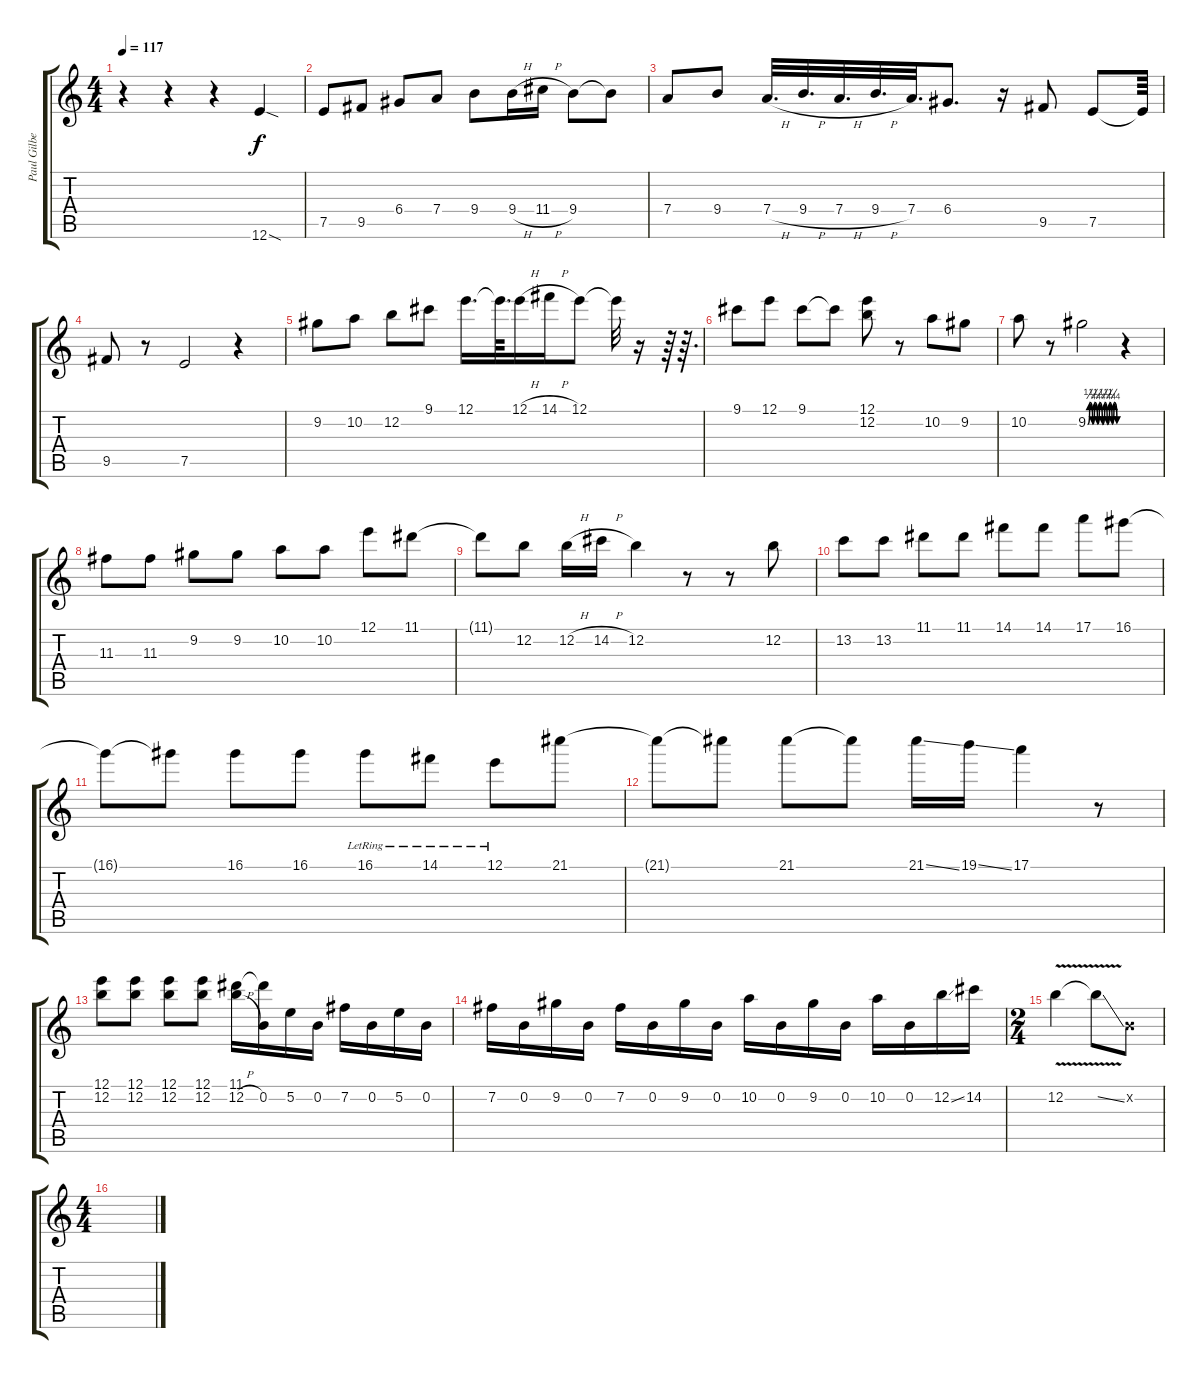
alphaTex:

\track ("Paul Gilbert - Solo Guitar" "Paul Gilbe") {instrument overdrivenguitar}
\staff {score tabs}
\tuning (E4 B3 G3 D3 A2 E2) {hide}
\ts (4 4)
\tempo 117
\clef g2
\ks c
r.4{dy f} r.4 r.4 12.6{sod}.4 |
7.5.8 9.5.8 6.4.8 7.4.8 9.4.8 9.4{h}.16 11.4{h}.16 9.4.8 9.4{t}.8 |
7.4.8 9.4.8 7.4{h}.32{d} 9.4{h}.32{d} 7.4{h}.32{d} 9.4{h}.32{d} 7.4.32{d} 6.4.8{d} r.16 9.5.8 7.5.8 7.5{t}.64 |
9.5.8 r.8 7.5.2 r.4 |
9.2.8 10.2.8 12.2.8 9.1.8 12.1.16{d} 12.1{t}.64{d} 12.1{h}.16 14.1{h}.16 12.1.8 12.1{t}.32 r.16 r.64 r.64{d} |
9.1.8 12.1.8 9.1.8 9.1{t}.8 (12.1 12.2).8 r.8 10.2.8 9.2.8 |
10.2.8 r.8 9.2{be (custom 0 0 4 1 10 0 14 1 20 0 24 1 30 0 35 1 40 0 45 1 50 0 54 1 60 0)}.2 r.4 |
11.3.8 11.3.8 9.2.8 9.2.8 10.2.8 10.2.8 12.1.8 11.1.8 |
11.1{t}.8 12.2.8 12.2{h}.16 14.2{h}.16 12.2.4 r.8 r.8 12.2.8 |
13.2.8 13.2.8 11.1.8 11.1.8 14.1.8 14.1.8 17.1.8 16.1.8 |
16.1{t}.8 16.1{t}.8 16.1.8 16.1.8 16.1{lr}.8 14.1{lr}.8 12.1{lr}.8 21.1.8 |
21.1{t}.8 21.1{t}.8 21.1.8 21.1{t}.8 21.1{ss}.16 19.1{ss}.16 17.1.4 r.8 |
(12.1 12.2).8 (12.1 12.2).8 (12.1 12.2).8 (12.1 12.2).8 (11.1 12.2{h}).16 (11.1{t} 0.2).16 5.2.16 0.2.16 7.2.16 0.2.16 5.2.16 0.2.16 |
7.2.16 0.2.16 9.2.16 0.2.16 7.2.16 0.2.16 9.2.16 0.2.16 10.2.16 0.2.16 9.2.16 0.2.16 10.2.16 0.2.16 12.2{ss}.16 14.2.16 |
\ts (2 4)
12.2{v}.4 12.2{ss t}.8 0.2{x}.8 |
\ts (4 4)
